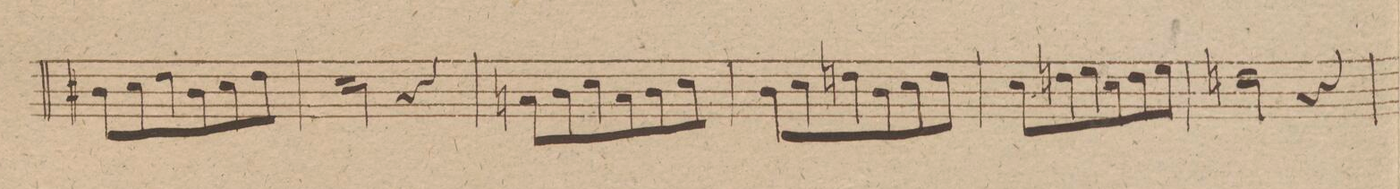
**kern
*I"Organo.
*clefF4
*k[f#]
*M3/4
8D#X\L
8E\
8F#\
8D#\
8E\
8F#\J
=69
2E\
4r
=70
8Cn/L
8D\
8E\
8C/
8D\
8E\J
=71
8D\L
8E\
8Fn\
8D\
8E\
8F\J
=72
8E\L
8Fn\
8G\
8E\
8F\
8G\J
=73
2Fn\
4r
=74
*-
